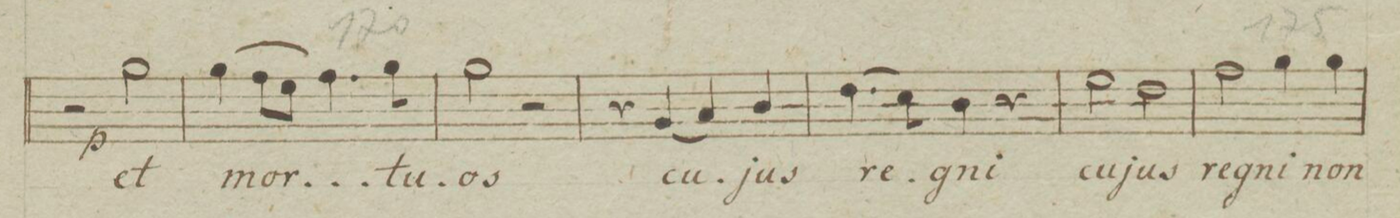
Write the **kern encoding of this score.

**kern	**text	**dynam
*I"Canto	*	*
*clefC1	*	*
*k[b-e-a-]	*	*
*met(c)	*	*
*M4/4	*	*
2r	.	p
2ee-\	et	.
=166	=166	=166
(4ee-\	mor-	.
8dd\L	.	.
8cc\J	.	.
4.dd\)	.	.
8ee-\	-tu-	.
=167	=167	=167
2ee-\	-os	.
2r	.	.
=168	=168	=168
4r	.	.
(4e-/	cu-	.
4f/)	.	.
4g/	-jus	.
=169	=169	=169
(4.b-\	re-	.
8a-\)	.	.
4g\	-gni	.
4r	.	.
=170	=170	=170
2cc\	cu-	.
2b-\	-jus	.
=171	=171	=171
2dd\	re-	.
4ee-\	-gni	.
4ee-\	non	.
=172	=172	=172
*-	*-	*-
